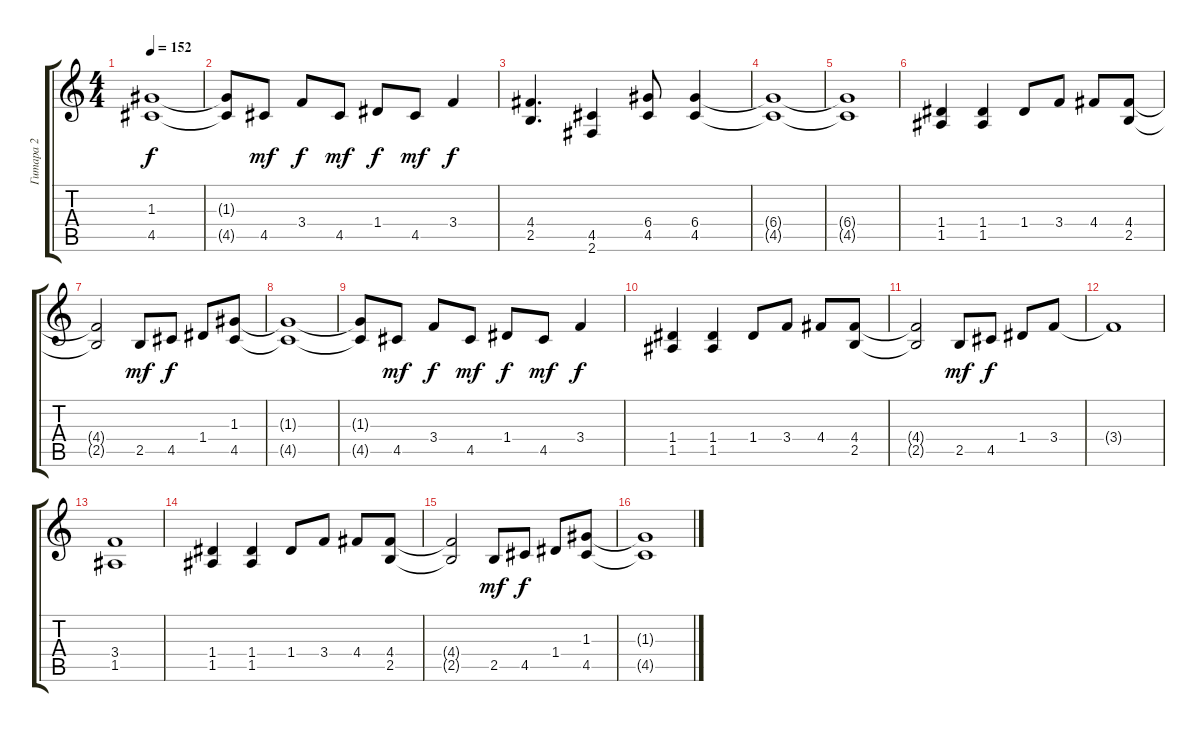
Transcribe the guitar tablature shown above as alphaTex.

\track ("Гитара 2" "Гитара 2") {instrument overdrivenguitar}
\staff {score tabs}
\tuning (E4 B3 G3 D3 A2 E2) {hide}
\ts (4 4)
\tempo 152
\clef g2
\ks c
(1.3{t} 4.5{t}).1{dy f} |
(1.3{t} 4.5{t}).8 4.5.8{dy mf} 3.4.8{dy f} 4.5.8{dy mf} 1.4.8{dy f} 4.5.8{dy mf} 3.4.4{dy f} |
(4.4 2.5).4{d} (4.5 2.6).4 (6.4 4.5).8 (6.4 4.5).4 |
(6.4{t} 4.5{t}).1 |
(6.4{t} 4.5{t}).1 |
(1.4 1.5).4 (1.4 1.5).4 1.4.8 3.4.8 4.4.8 (4.4 2.5).8 |
(4.4{t} 2.5{t}).2 2.5.8{dy mf} 4.5.8{dy f} 1.4.8 (1.3 4.5).8 |
(1.3{t} 4.5{t}).1 |
(1.3{t} 4.5{t}).8 4.5.8{dy mf} 3.4.8{dy f} 4.5.8{dy mf} 1.4.8{dy f} 4.5.8{dy mf} 3.4.4{dy f} |
(1.4 1.5).4 (1.4 1.5).4 1.4.8 3.4.8 4.4.8 (4.4 2.5).8 |
(4.4{t} 2.5{t}).2 2.5.8{dy mf} 4.5.8{dy f} 1.4.8 3.4.8 |
3.4{t}.1 |
(3.4 1.5).1 |
(1.4 1.5).4 (1.4 1.5).4 1.4.8 3.4.8 4.4.8 (4.4 2.5).8 |
(4.4{t} 2.5{t}).2 2.5.8{dy mf} 4.5.8{dy f} 1.4.8 (1.3 4.5).8 |
(1.3{t} 4.5{t}).1
